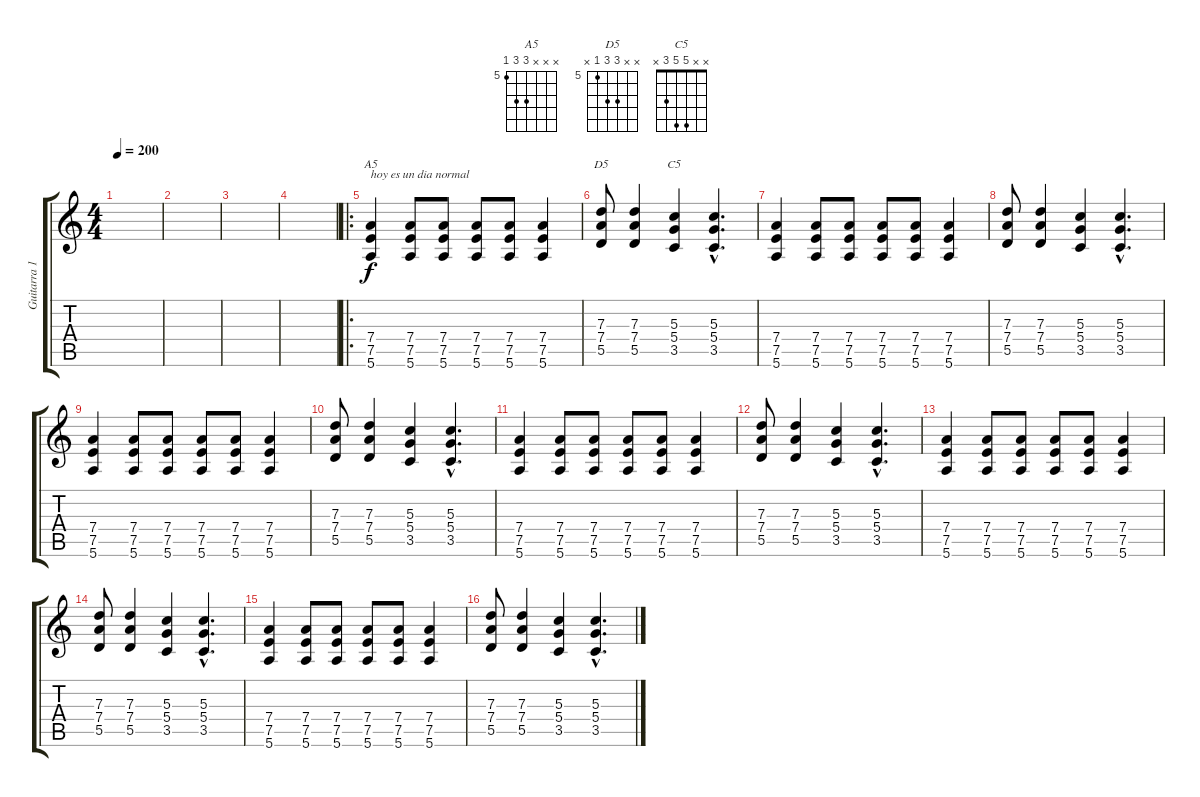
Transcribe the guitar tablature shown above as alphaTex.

\track ("Guitarra 1" "Guitarra 1") {instrument distortionguitar}
\staff {score tabs}
\tuning (E4 B3 G3 D3 A2 E2) {hide}
\chord ("A5" x x x 7 7 5) {firstfret 5}
\chord ("D5" x x 7 7 5 x) {firstfret 5}
\chord ("C5" x x 5 5 3 x)
\ts (4 4)
\tempo 200
\clef g2
\ks c
|
|
|
|
\ro
\section ("" "")
(7.4 7.5 5.6).4{ch "A5" txt "hoy es un dia normal"} (7.4 7.5 5.6).8 (7.4 7.5 5.6).8 (7.4 7.5 5.6).8 (7.4 7.5 5.6).8 (7.4 7.5 5.6).4 |
(7.3 7.4 5.5).8{ch "D5"} (7.3 7.4 5.5).4 (5.3 5.4 3.5).4{ch "C5"} (5.3{hac} 5.4{hac} 3.5{hac}).4{d} |
(7.4 7.5 5.6).4 (7.4 7.5 5.6).8 (7.4 7.5 5.6).8 (7.4 7.5 5.6).8 (7.4 7.5 5.6).8 (7.4 7.5 5.6).4 |
(7.3 7.4 5.5).8 (7.3 7.4 5.5).4 (5.3 5.4 3.5).4 (5.3{hac} 5.4{hac} 3.5{hac}).4{d} |
(7.4 7.5 5.6).4 (7.4 7.5 5.6).8 (7.4 7.5 5.6).8 (7.4 7.5 5.6).8 (7.4 7.5 5.6).8 (7.4 7.5 5.6).4 |
(7.3 7.4 5.5).8 (7.3 7.4 5.5).4 (5.3 5.4 3.5).4 (5.3{hac} 5.4{hac} 3.5{hac}).4{d} |
(7.4 7.5 5.6).4 (7.4 7.5 5.6).8 (7.4 7.5 5.6).8 (7.4 7.5 5.6).8 (7.4 7.5 5.6).8 (7.4 7.5 5.6).4 |
(7.3 7.4 5.5).8 (7.3 7.4 5.5).4 (5.3 5.4 3.5).4 (5.3{hac} 5.4{hac} 3.5{hac}).4{d} |
(7.4 7.5 5.6).4 (7.4 7.5 5.6).8 (7.4 7.5 5.6).8 (7.4 7.5 5.6).8 (7.4 7.5 5.6).8 (7.4 7.5 5.6).4 |
(7.3 7.4 5.5).8 (7.3 7.4 5.5).4 (5.3 5.4 3.5).4 (5.3{hac} 5.4{hac} 3.5{hac}).4{d} |
(7.4 7.5 5.6).4 (7.4 7.5 5.6).8 (7.4 7.5 5.6).8 (7.4 7.5 5.6).8 (7.4 7.5 5.6).8 (7.4 7.5 5.6).4 |
(7.3 7.4 5.5).8 (7.3 7.4 5.5).4 (5.3 5.4 3.5).4 (5.3{hac} 5.4{hac} 3.5{hac}).4{d}
